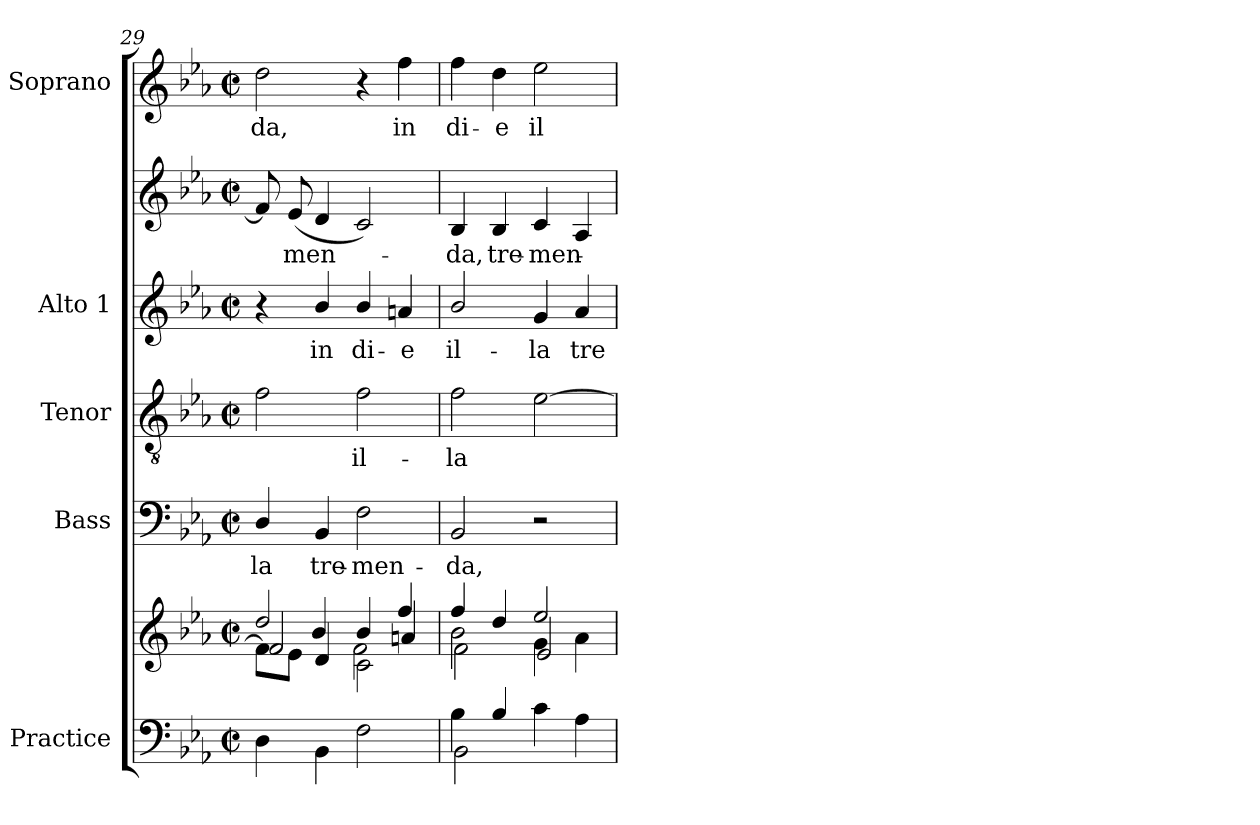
**kern	**kern	**kern	**text	**kern	**text	**kern	**text	**kern	**text	**kern	**text
*part5	*part5	*part4	*part4	*part3	*part3	*part2	*part2	*part2	*part2	*part1	*part1
*staff7	*staff6	*staff5	*staff5	*staff4	*staff4	*staff3	*staff3	*staff2	*staff2	*staff1	*staff1
*I"Practice	*	*I"Bass	*	*I"Tenor	*	*I"Alto 1	*	*	*	*I"Soprano	*
*	*	*I'B	*	*I'T	*	*I'A	*	*	*	*I'S	*
*clefF4	*clefG2	*clefF4	*	*clefGv2	*	*clefG2	*	*clefG2	*	*clefG2	*
*k[b-e-a-]	*k[b-e-a-]	*k[b-e-a-]	*	*k[b-e-a-]	*	*k[b-e-a-]	*	*k[b-e-a-]	*	*k[b-e-a-]	*
*E-:	*E-:	*E-:	*	*E-:	*	*E-:	*	*E-:	*	*E-:	*
*M2/2	*M2/2	*M2/2	*	*M2/2	*	*M2/2	*	*M2/2	*	*M2/2	*
*met(c|)	*met(c|)	*met(c|)	*	*met(c|)	*	*met(c|)	*	*met(c|)	*	*met(c|)	*
=29	=29	=29	=29	=29	=29	=29	=29	=29	=29	=29	=29
*	*^	*	*	*	*	*	*	*	*	*	*
*	*	*^	*	*	*	*	*	*	*	*	*	*
*	*	*	*^	*	*	*	*	*	*	*	*	*	*
!	!	!	!	!	!	!LO:LY:b	!	!	!	!	!	!	!	!LO:LY:b
4D\	2dd/	8f\L]	4ryy	2f/	4D/	-la	2f	.	4r	.	8f]	.	2dd	-da,
!	!	!	!	!	!	!	!	!	!	!	!	!LO:LY:b	!	!
.	.	8e-\J	.	.	.	.	.	.	.	.	(<8e-/L	men-	.	.
!	!	!	!	!	!	!LO:LY:b	!	!	!	!LO:LY:b	!	!	!	!
4BB-\	.	4d/	4b-/	.	4BB-	tre-	.	.	4b-/	-in	4d	.	.	.
!	!	!	!	!	!	!LO:LY:b	!	!LO:LY:b	!	!LO:LY:b	!	!	!	!
2F\	4ryy	2c\	4b-/	2f\	2F	-men-	2f	il-	4b-/	di-	2c)	.	4r	.
!	!	!	!	!	!	!	!	!	!	!LO:LY:b	!	!	!	!LO:LY:b
.	4ff/	.	4an/	.	.	.	.	.	4an	-e	.	.	4ff	in
*	*	*	*v	*v	*	*	*	*	*	*	*	*	*	*
=30	=30	=30	=30	=30	=30	=30	=30	=30	=30	=30	=30	=30	=30
*^	*	*	*	*	*	*	*	*	*	*	*	*	*
!	!	!	!	!	!	!LO:LY:b	!	!LO:LY:b	!	!LO:LY:b	!	!LO:LY:b	!	!LO:LY:b
4B-\	2BB-\	4ff/	2b-\	2f\	2BB-	-da,	2f	-la	2b-/	il-	4B-	da,	4ff	di-
!	!	!	!	!	!	!	!	!	!	!	!	!LO:LY:b	!	!LO:LY:b
4B-/	.	4dd/	.	.	.	.	.	.	.	.	4B-	tre-	4dd	-e
!	!	!	!	!	!	!	!	!	!	!LO:LY:b	!	!LO:LY:b	!	!LO:LY:b
4c\	2ryy	2ee-/	4g\	2e-/	2r	.	[2e-\	.	4g	-la	4c	-men-	2ee-\	il-
!	!	!	!	!	!	!	!	!	!	!LO:LY:b	!	!	!	!
4A-\	.	.	4a-\	.	.	.	.	.	4a-	tre-	4A-	.	.	.
*v	*v	*	*	*	*	*	*	*	*	*	*	*	*	*
*	*v	*v	*v	*	*	*	*	*	*	*	*	*	*
=	=	=	=	=	=	=	=	=	=	=	=
*-	*-	*-	*-	*-	*-	*-	*-	*-	*-	*-	*-
